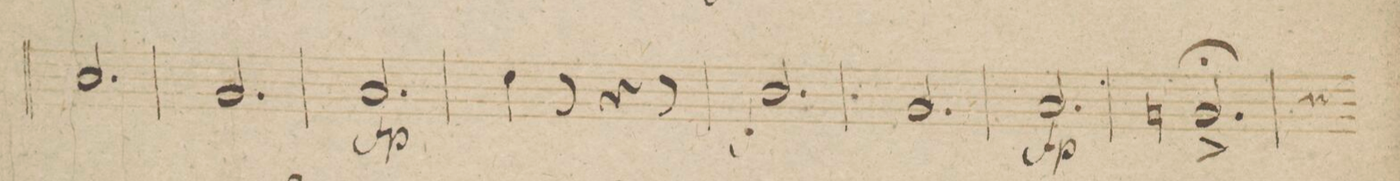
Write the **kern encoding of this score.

**kern	**dynam
*I"Fagotto 2do	*
*clefF4	*
*k[b-]	*
*M6/8	*
2.D/	.
=75	=75
2.BB-/	.
=76	=76
2.C/	fp
=77	=77
4F\	.
8r	.
4r	.
8r	.
=78	=78
2.D/	f
=79	=79
2.BB-/	.
=80	=80
2.C/	fp
=81	=81
2.BBn^;/	.
=82	=82
*-	*-
